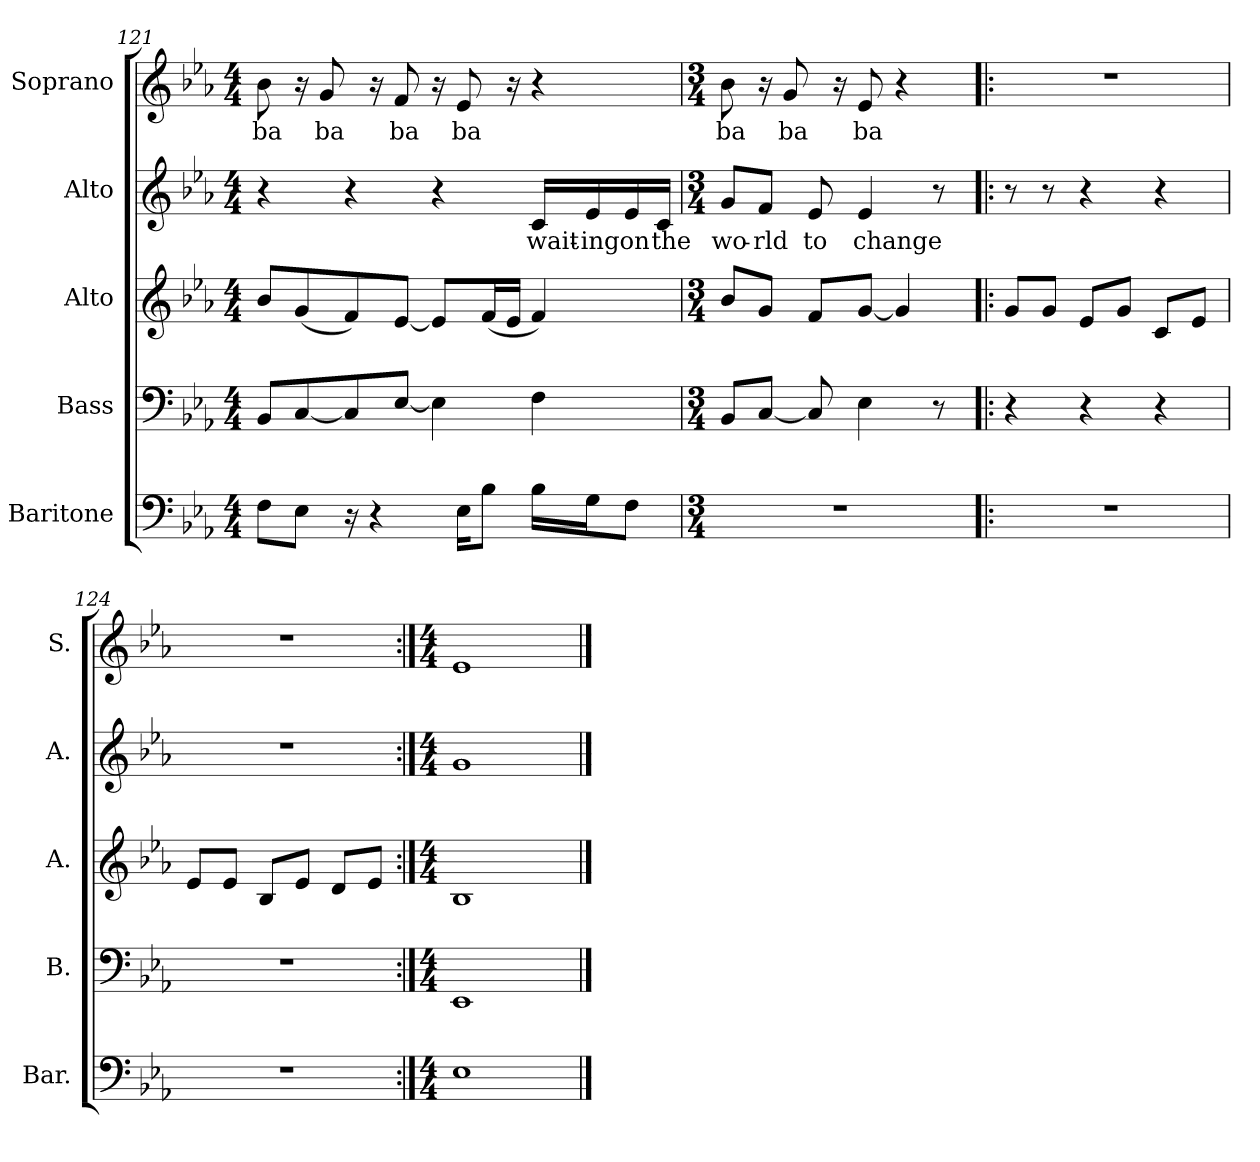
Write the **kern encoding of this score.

**kern	**kern	**kern	**kern	**text	**kern	**text
*part5	*part4	*part3	*part2	*part2	*part1	*part1
*staff5	*staff4	*staff3	*staff2	*staff2	*staff1	*staff1
*I"Baritone	*I"Bass	*I"Alto	*I"Alto	*	*I"Soprano	*
*I'Bar.	*I'B.	*I'A.	*I'A.	*	*I'S.	*
*clefF4	*clefF4	*clefG2	*clefG2	*	*clefG2	*
*k[b-e-a-]	*k[b-e-a-]	*k[b-e-a-]	*k[b-e-a-]	*	*k[b-e-a-]	*
*M4/4	*M4/4	*M4/4	*M4/4	*	*M4/4	*
=121	=121	=121	=121	=121	=121	=121
8F\L	8BB-/L	8b-/L	4r	.	8b-\	ba
8E-\J	[8C/	(8g/	.	.	16r	.
.	.	.	.	.	8g/	ba
16r	8C/]	8f/)	4r	.	.	.
4r	.	.	.	.	16r	.
.	[8E-/J	[8e-/J	.	.	8f/	ba
.	4E-\]	8e-/L]	4r	.	16r	.
16E-\KL	.	.	.	.	8e-/	ba
8B-\J	.	(16f/L	.	.	.	.
.	.	16e-/JJ	.	.	16r	.
16B-\LL	4F\	4f/)	16c/LL	wait-	4r	.
16G\J	.	.	16e-/	-ing	.	.
8F\J	.	.	16e-/	on	.	.
.	.	.	16c/JJ	the	.	.
!!LO:LB:g=z
=122	=122	=122	=122	=122	=122	=122
*M3/4	*M3/4	*M3/4	*M3/4	*	*M3/4	*
2.r	8BB-/L	8b-/L	8g/L	wo-	8b-\	ba
.	[8C/J	8g/J	8f/J	-rld	16r	.
.	.	.	.	.	8g/	ba
.	8C/]	8f/L	8e-/	to	.	.
.	.	.	.	.	16r	.
.	4E-\	[8g/J	4e-/	change	8e-/	ba
.	.	4g/]	.	.	4r	.
.	8r	.	8r	.	.	.
=123!|:	=123!|:	=123!|:	=123!|:	=123!|:	=123!|:	=123!|:
*	*	*	*	*	*MM66	*
2.r	4r	8g/L	8r	.	2.r	.
.	.	8g/J	8r	.	.	.
.	4r	8e-/L	4r	.	.	.
.	.	8g/J	.	.	.	.
.	4r	8c/L	4r	.	.	.
.	.	8e-/J	.	.	.	.
=124	=124	=124	=124	=124	=124	=124
2.r	2.r	8e-/L	2.r	.	2.r	.
.	.	8e-/J	.	.	.	.
.	.	8B-/L	.	.	.	.
.	.	8e-/J	.	.	.	.
.	.	8d/L	.	.	.	.
.	.	8e-/J	.	.	.	.
=125:|!	=125:|!	=125:|!	=125:|!	=125:|!	=125:|!	=125:|!
*M4/4	*M4/4	*M4/4	*M4/4	*	*M4/4	*
1E-	1EE-	1B-	1g	.	1e-	.
==	==	==	==	==	==	==
*-	*-	*-	*-	*-	*-	*-
